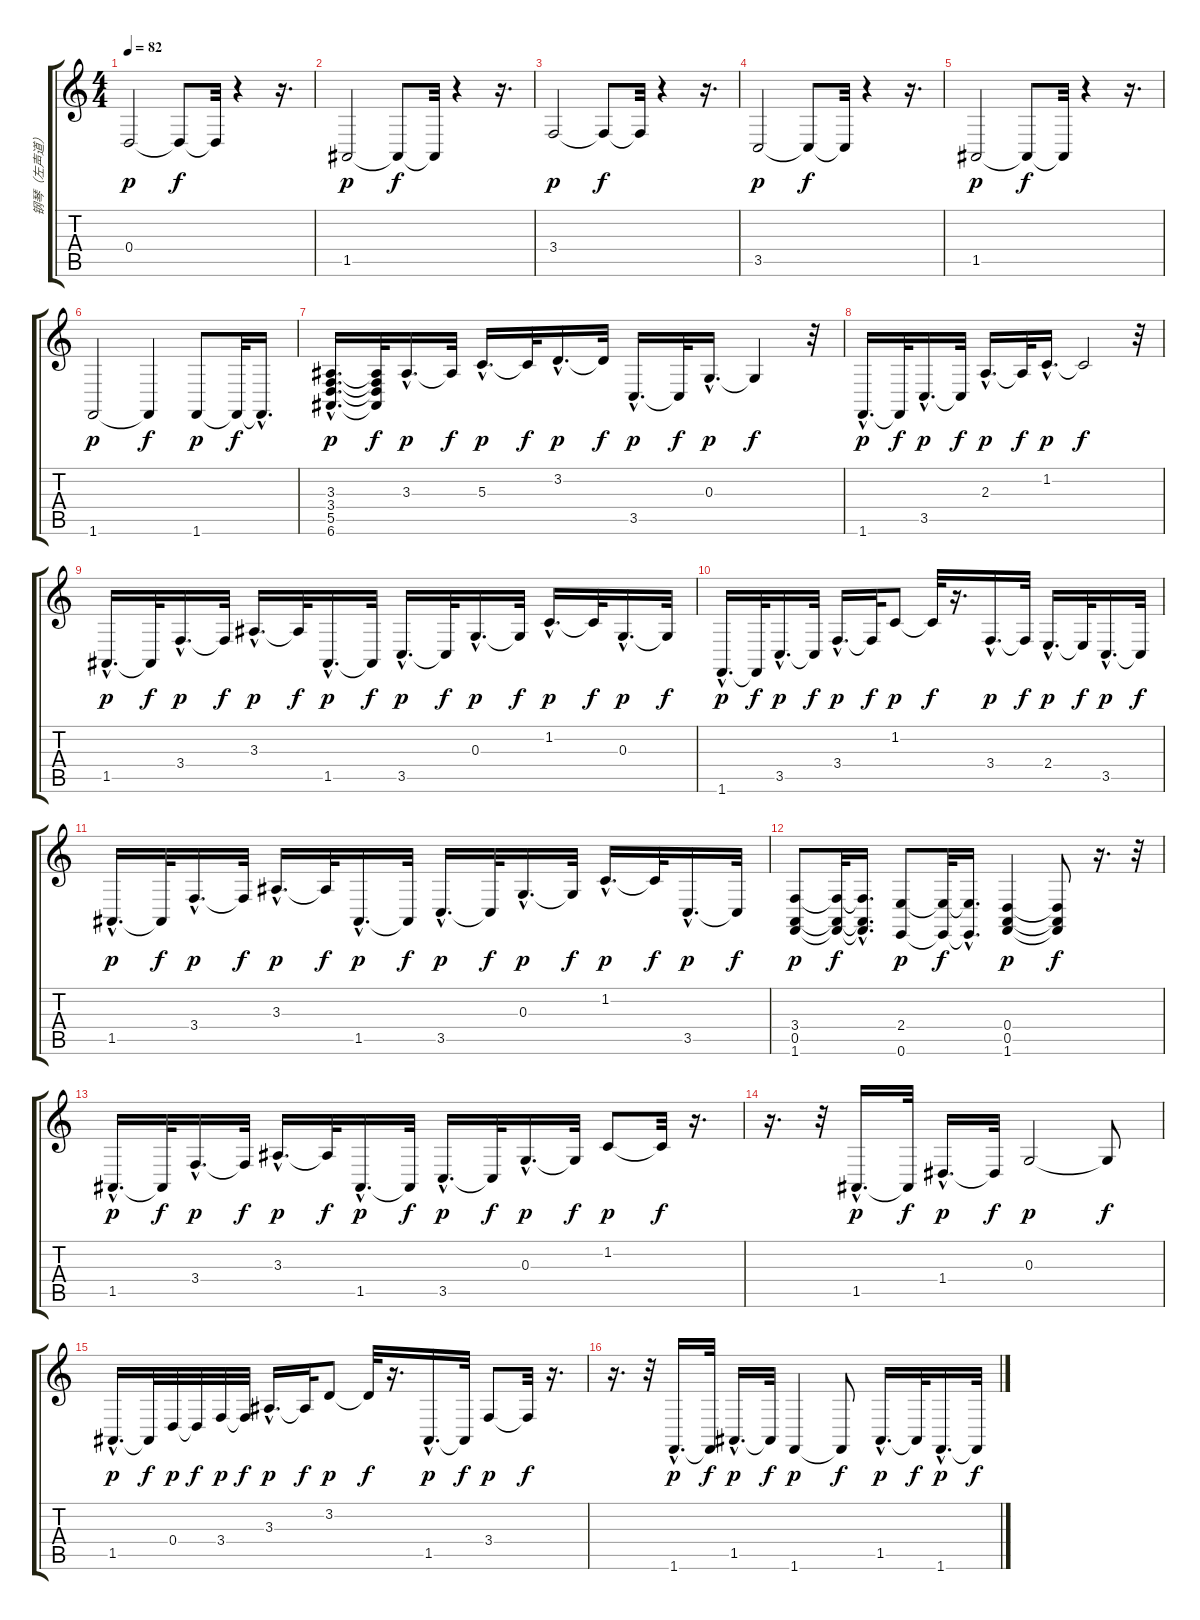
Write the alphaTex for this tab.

\track ("钢琴（左声道）" "钢琴（左声道）") {instrument acousticgrandpiano}
\staff {score tabs}
\tuning (E4 B3 G3 D3 A2 E2) {hide}
\ts (4 4)
\tempo 82
\clef g2
\ks c
0.4.2{dy p} 0.4{t}.8{dy f} 0.4{t}.32 r.4 r.16{d} |
1.5.2{dy p} 1.5{t}.8{dy f} 1.5{t}.32 r.4 r.16{d} |
3.4.2{dy p} 3.4{t}.8{dy f} 3.4{t}.32 r.4 r.16{d} |
3.5.2{dy p} 3.5{t}.8{dy f} 3.5{t}.32 r.4 r.16{d} |
1.5.2{dy p} 1.5{t}.8{dy f} 1.5{t}.32 r.4 r.16{d} |
1.6.2{dy p} 1.6{t}.4{dy f} 1.6.8{dy p} 1.6{t}.32{dy f} 1.6{hac t}.16{d} |
(3.3{hac} 3.4{hac} 5.5{hac} 6.6{hac}).16{d dy p} (3.3{t} 3.4{t} 5.5{t} 6.6{t}).32{dy f} 3.3{hac}.16{d dy p} 3.3{t}.32{dy f} 5.3{hac}.16{d dy p} 5.3{t}.32{dy f} 3.2{hac}.16{d dy p} 3.2{t}.32{dy f} 3.5{hac}.16{d dy p} 3.5{t}.32{dy f} 0.3{hac}.16{d dy p} 0.3{t}.4{dy f} r.32 |
1.6{hac}.16{d dy p} 1.6{t}.32{dy f} 3.5{hac}.16{d dy p} 3.5{t}.32{dy f} 2.3{hac}.16{d dy p} 2.3{t}.32{dy f} 1.2{hac}.16{d dy p} 1.2{t}.2{dy f} r.32 |
1.5{hac}.16{d dy p} 1.5{t}.32{dy f} 3.4{hac}.16{d dy p} 3.4{t}.32{dy f} 3.3{hac}.16{d dy p} 3.3{t}.32{dy f} 1.5{hac}.16{d dy p} 1.5{t}.32{dy f} 3.5{hac}.16{d dy p} 3.5{t}.32{dy f} 0.3{hac}.16{d dy p} 0.3{t}.32{dy f} 1.2{hac}.16{d dy p} 1.2{t}.32{dy f} 0.3{hac}.16{d dy p} 0.3{t}.32{dy f} |
1.6{hac}.16{d dy p} 1.6{t}.32{dy f} 3.5{hac}.16{d dy p} 3.5{t}.32{dy f} 3.4{hac}.16{d dy p} 3.4{t}.32{dy f} 1.2.8{dy p} 1.2{t}.32{dy f} r.16{d} 3.4{hac}.16{d dy p} 3.4{t}.32{dy f} 2.4{hac}.16{d dy p} 2.4{t}.32{dy f} 3.5{hac}.16{d dy p} 3.5{t}.32{dy f} |
1.5{hac}.16{d dy p} 1.5{t}.32{dy f} 3.4{hac}.16{d dy p} 3.4{t}.32{dy f} 3.3{hac}.16{d dy p} 3.3{t}.32{dy f} 1.5{hac}.16{d dy p} 1.5{t}.32{dy f} 3.5{hac}.16{d dy p} 3.5{t}.32{dy f} 0.3{hac}.16{d dy p} 0.3{t}.32{dy f} 1.2{hac}.16{d dy p} 1.2{t}.32{dy f} 3.5{hac}.16{d dy p} 3.5{t}.32{dy f} |
(3.4 0.5 1.6).8{dy p} (3.4{t} 0.5{t} 1.6{t}).32{dy f} (3.4{hac t} 0.5{hac t} 1.6{hac t}).16{d} (2.4 0.6).8{dy p} (2.4{t} 0.6{t}).32{dy f} (2.4{hac t} 0.6{hac t}).16{d} (0.4 0.5 1.6).4{dy p} (0.4{t} 0.5{t} 1.6{t}).8{dy f} r.16{d} r.32 |
1.5{hac}.16{d dy p} 1.5{t}.32{dy f} 3.4{hac}.16{d dy p} 3.4{t}.32{dy f} 3.3{hac}.16{d dy p} 3.3{t}.32{dy f} 1.5{hac}.16{d dy p} 1.5{t}.32{dy f} 3.5{hac}.16{d dy p} 3.5{t}.32{dy f} 0.3{hac}.16{d dy p} 0.3{t}.32{dy f} 1.2.8{dy p} 1.2{t}.32{dy f} r.16{d} |
r.16{d} r.32 1.5{hac}.16{d dy p} 1.5{t}.32{dy f} 1.4{hac}.16{d dy p} 1.4{t}.32{dy f} 0.3.2{dy p} 0.3{t}.8{dy f} |
1.5{hac}.16{d dy p} 1.5{t}.32{dy f} 0.4.32{dy p} 0.4{t}.32{dy f} 3.4.32{dy p} 3.4{t}.32{dy f} 3.3{hac}.16{d dy p} 3.3{t}.32{dy f} 3.2.8{dy p} 3.2{t}.32{dy f} r.16{d} 1.5{hac}.16{d dy p} 1.5{t}.32{dy f} 3.4.8{dy p} 3.4{t}.32{dy f} r.16{d} |
r.16{d} r.32 1.6{hac}.16{d dy p} 1.6{t}.32{dy f} 1.5{hac}.16{d dy p} 1.5{t}.32{dy f} 1.6.4{dy p} 1.6{t}.8{dy f} 1.5{hac}.16{d dy p} 1.5{t}.32{dy f} 1.6{hac}.16{d dy p} 1.6{t}.32{dy f}
